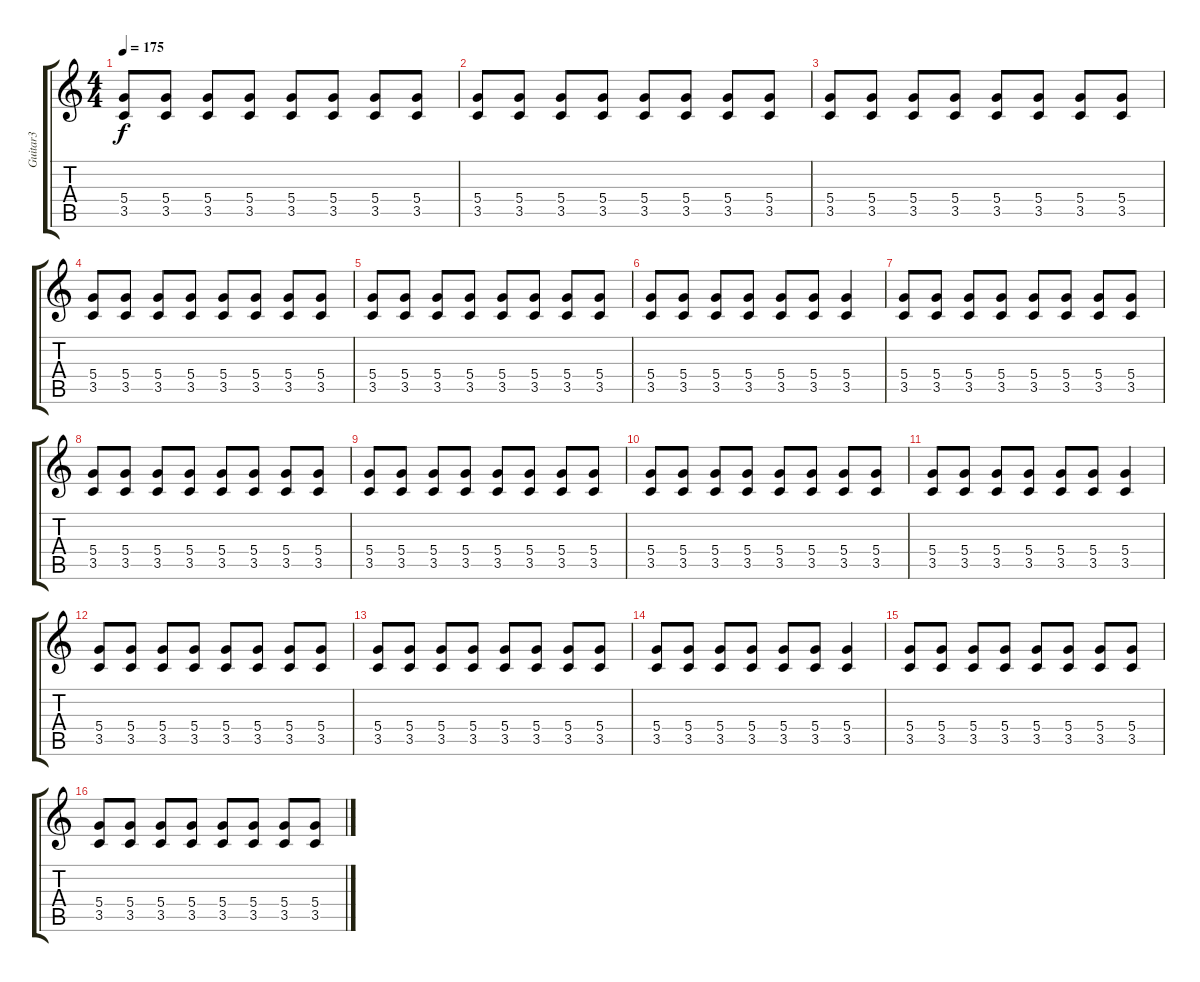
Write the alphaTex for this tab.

\track ("Guitar3" "Guitar3") {instrument distortionguitar}
\staff {score tabs}
\tuning (E4 B3 G3 D3 A2 E2) {hide}
\ts (4 4)
\tempo 175
\clef g2
\ks c
(5.4 3.5).8{dy f} (5.4 3.5).8 (5.4 3.5).8 (5.4 3.5).8 (5.4 3.5).8 (5.4 3.5).8 (5.4 3.5).8 (5.4 3.5).8 |
(5.4 3.5).8 (5.4 3.5).8 (5.4 3.5).8 (5.4 3.5).8 (5.4 3.5).8 (5.4 3.5).8 (5.4 3.5).8 (5.4 3.5).8 |
(5.4 3.5).8 (5.4 3.5).8 (5.4 3.5).8 (5.4 3.5).8 (5.4 3.5).8 (5.4 3.5).8 (5.4 3.5).8 (5.4 3.5).8 |
(5.4 3.5).8 (5.4 3.5).8 (5.4 3.5).8 (5.4 3.5).8 (5.4 3.5).8 (5.4 3.5).8 (5.4 3.5).8 (5.4 3.5).8 |
(5.4 3.5).8 (5.4 3.5).8 (5.4 3.5).8 (5.4 3.5).8 (5.4 3.5).8 (5.4 3.5).8 (5.4 3.5).8 (5.4 3.5).8 |
(5.4 3.5).8 (5.4 3.5).8 (5.4 3.5).8 (5.4 3.5).8 (5.4 3.5).8 (5.4 3.5).8 (5.4 3.5).4 |
(5.4 3.5).8 (5.4 3.5).8{volume 9} (5.4 3.5).8 (5.4 3.5).8 (5.4 3.5).8 (5.4 3.5).8 (5.4 3.5).8 (5.4 3.5).8 |
(5.4 3.5).8 (5.4 3.5).8 (5.4 3.5).8 (5.4 3.5).8 (5.4 3.5).8 (5.4 3.5).8 (5.4 3.5).8 (5.4 3.5).8 |
(5.4 3.5).8 (5.4 3.5).8 (5.4 3.5).8 (5.4 3.5).8 (5.4 3.5).8 (5.4 3.5).8 (5.4 3.5).8 (5.4 3.5).8 |
(5.4 3.5).8 (5.4 3.5).8 (5.4 3.5).8 (5.4 3.5).8 (5.4 3.5).8 (5.4 3.5).8 (5.4 3.5).8 (5.4 3.5).8 |
(5.4 3.5).8{volume 6} (5.4 3.5).8 (5.4 3.5).8 (5.4 3.5).8 (5.4 3.5).8 (5.4 3.5).8 (5.4 3.5).4 |
(5.4 3.5).8 (5.4 3.5).8 (5.4 3.5).8 (5.4 3.5).8 (5.4 3.5).8 (5.4 3.5).8 (5.4 3.5).8 (5.4 3.5).8 |
(5.4 3.5).8 (5.4 3.5).8 (5.4 3.5).8 (5.4 3.5).8 (5.4 3.5).8 (5.4 3.5).8 (5.4 3.5).8 (5.4 3.5).8 |
(5.4 3.5).8 (5.4 3.5).8 (5.4 3.5).8 (5.4 3.5).8 (5.4 3.5).8 (5.4 3.5).8 (5.4 3.5).4 |
(5.4 3.5).8{volume 4} (5.4 3.5).8 (5.4 3.5).8 (5.4 3.5).8 (5.4 3.5).8 (5.4 3.5).8 (5.4 3.5).8 (5.4 3.5).8 |
(5.4 3.5).8 (5.4 3.5).8 (5.4 3.5).8 (5.4 3.5).8 (5.4 3.5).8 (5.4 3.5).8 (5.4 3.5).8 (5.4 3.5).8
